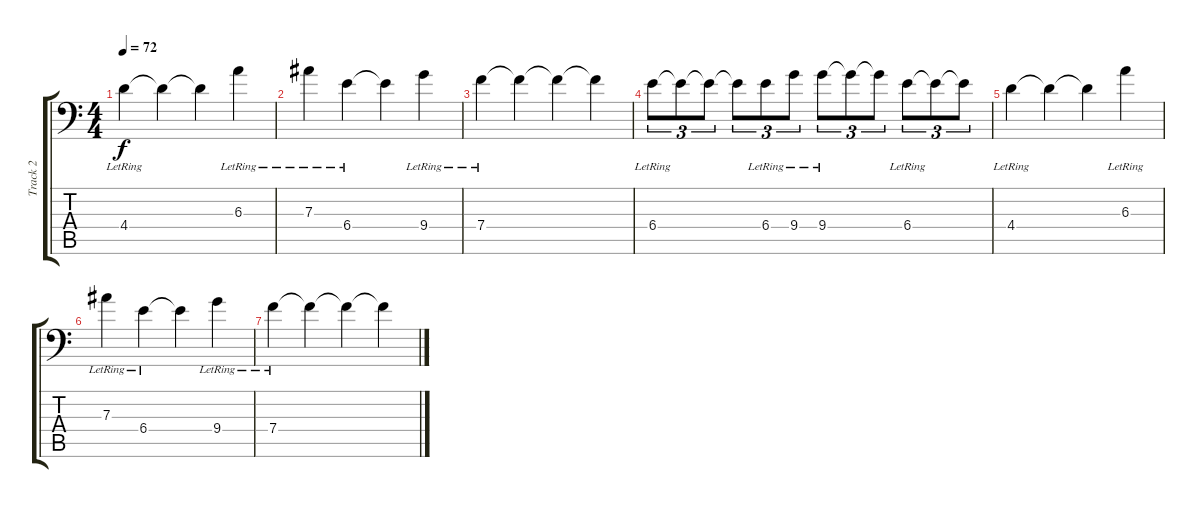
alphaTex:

\track ("Track 2" "Track 2") {instrument acousticguitarsteel}
\staff {score tabs}
\tuning (C4 G3 Eb3 Bb2 F2 Bb1) {hide}
\ts (4 4)
\tempo 72
\clef f4
\ks c
4.4{lr}.4{dy f} 4.4{t}.4 4.4{t}.4 6.3{lr}.4 |
7.3{lr}.4 6.4{lr}.4 6.4{t}.4 9.4{lr}.4 |
7.4{lr}.4 7.4{t}.4 7.4{t}.4 7.4{t}.4 |
6.4{lr}.8{tu (3 2)} 6.4{t}.8{tu (3 2)} 6.4{t}.8{tu (3 2)} 6.4{t}.8{tu (3 2)} 6.4{lr}.8{tu (3 2)} 9.4{lr}.8{tu (3 2)} 9.4{lr}.8{tu (3 2)} 9.4{t}.8{tu (3 2)} 9.4{t}.8{tu (3 2)} 6.4{lr}.8{tu (3 2)} 6.4{t}.8{tu (3 2)} 6.4{t}.8{tu (3 2)} |
4.4{lr}.4 4.4{t}.4 4.4{t}.4 6.3{lr}.4 |
7.3{lr}.4 6.4{lr}.4 6.4{t}.4 9.4{lr}.4 |
7.4{lr}.4 7.4{t}.4 7.4{t}.4 7.4{t}.4
